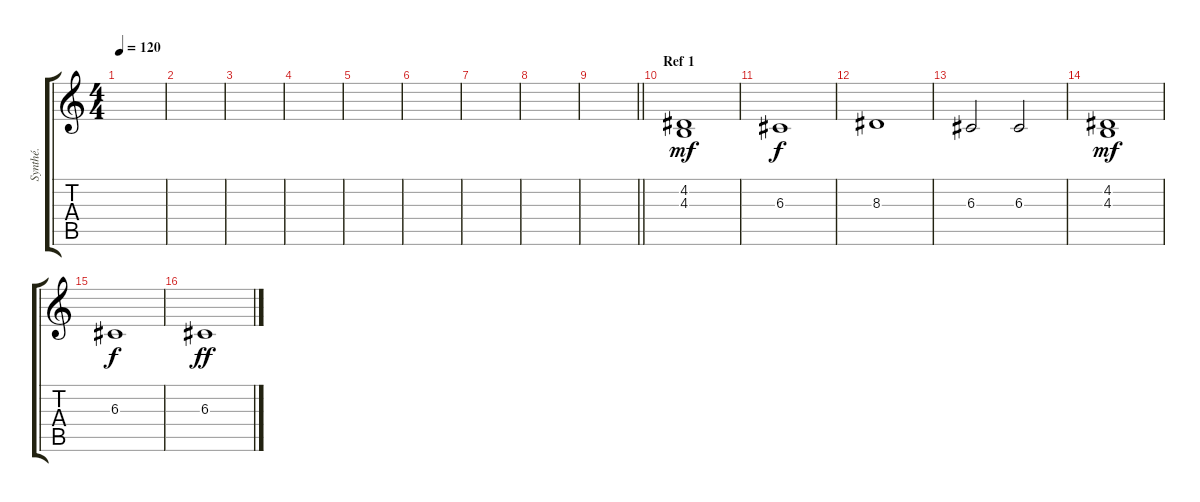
\track ("Synthé." "Synthé.") {instrument stringensemble1}
\staff {score tabs}
\tuning (E4 B3 G3 D3 A2 E2) {hide}
\ts (4 4)
\tempo 120
\clef g2
\ks c
|
|
|
|
|
|
|
|
\barLineRight lightlight
|
\section ("" "Ref 1")
(4.2 4.3).1{dy mf} |
6.3.1{dy f} |
8.3.1 |
6.3.2 6.3.2 |
(4.2 4.3).1{dy mf} |
6.3.1{dy f} |
6.3.1{dy ff}
